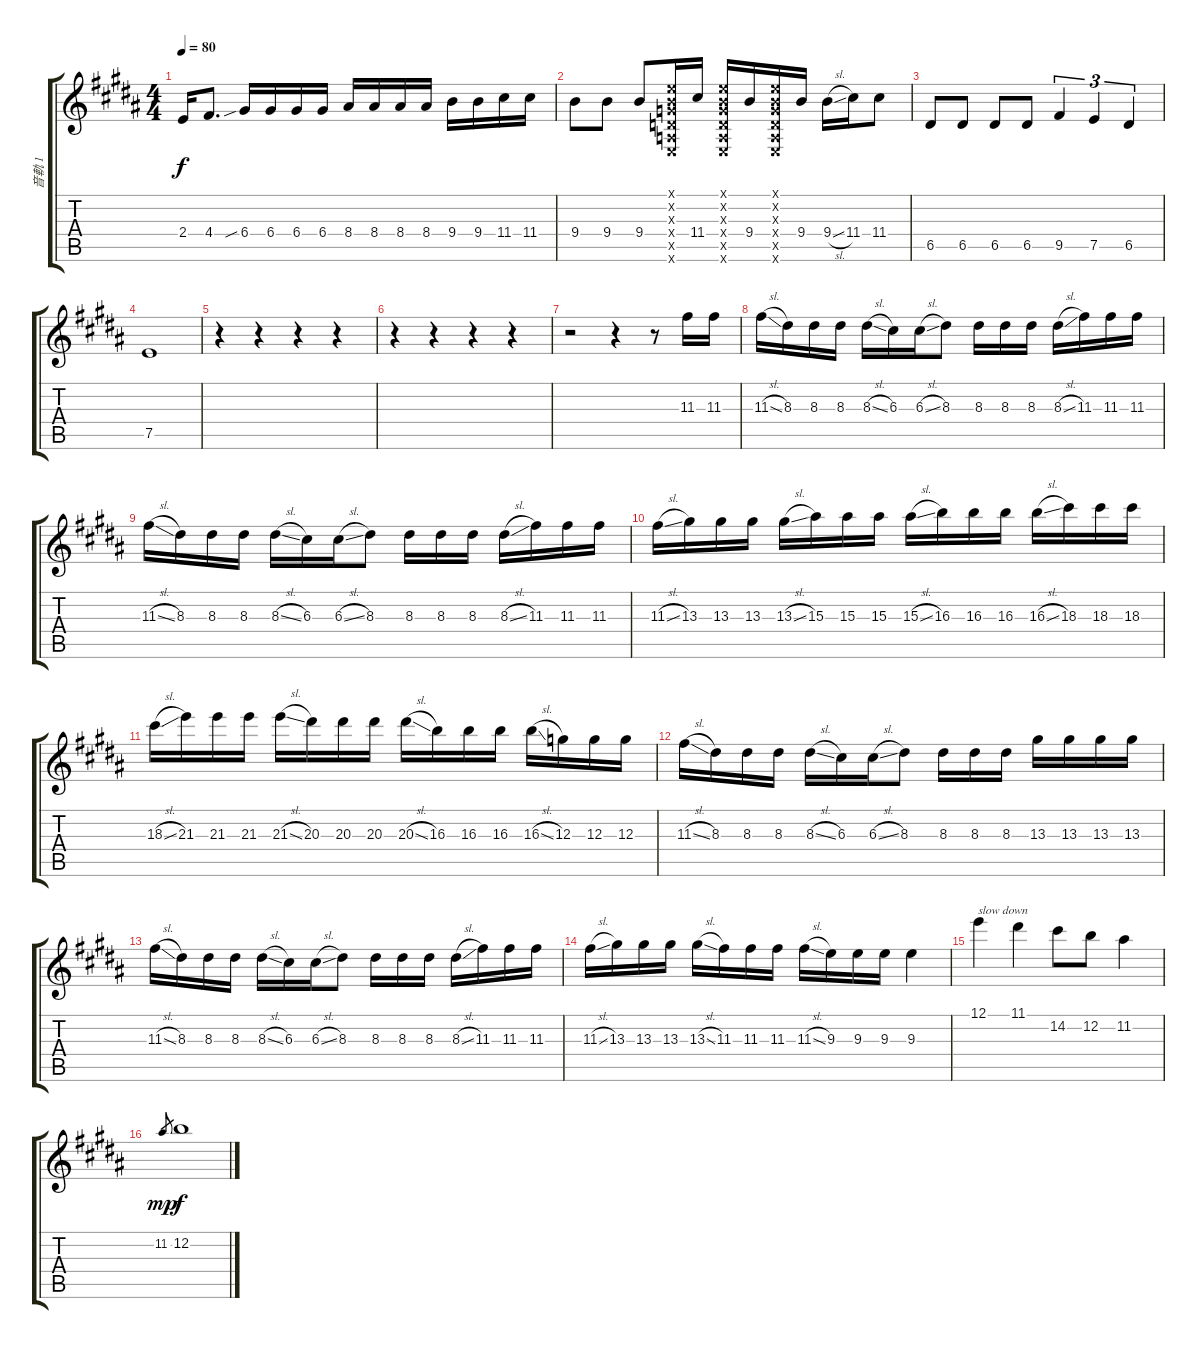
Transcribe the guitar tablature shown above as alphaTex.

\track ("音軌 1" "音軌 1") {instrument overdrivenguitar}
\staff {score tabs}
\tuning (E4 B3 G3 D3 A2 E2) {hide}
\ts (4 4)
\tempo 80
\clef g2
\ks b
2.4.16{dy f} 4.4.8{d} 6.4{sib}.16 6.4.16 6.4.16 6.4.16 8.4.16 8.4.16 8.4.16 8.4.16 9.4.16 9.4.16 11.4.16 11.4.16 |
9.4.8 9.4.8 9.4.8 (0.1{x} 0.2{x} 0.3{x} 0.4{x} 0.5{x} 0.6{x}).16 11.4.16 (0.1{x} 0.2{x} 0.3{x} 0.4{x} 0.5{x} 0.6{x}).16 9.4.16 (0.1{x} 0.2{x} 0.3{x} 0.4{x} 0.5{x} 0.6{x}).16 9.4.16 9.4{sl}.16 11.4.16 11.4.8 |
6.5.8 6.5.8 6.5.8 6.5.8 9.5.4{tu (3 2)} 7.5.4{tu (3 2)} 6.5.4{tu (3 2)} |
7.5.1 |
r.4 r.4 r.4 r.4 |
r.4 r.4 r.4 r.4 |
r.2 r.4 r.8 11.3.16 11.3.16 |
11.3{sl}.16 8.3.16 8.3.16 8.3.16 8.3{sl}.16 6.3.16 6.3{sl}.16 8.3.8 8.3.16 8.3.16 8.3.16 8.3{sl}.16 11.3.16 11.3.16 11.3.16 |
11.3{sl}.16 8.3.16 8.3.16 8.3.16 8.3{sl}.16 6.3.16 6.3{sl}.16 8.3.8 8.3.16 8.3.16 8.3.16 8.3{sl}.16 11.3.16 11.3.16 11.3.16 |
11.3{sl}.16 13.3.16 13.3.16 13.3.16 13.3{sl}.16 15.3.16 15.3.16 15.3.16 15.3{sl}.16 16.3.16 16.3.16 16.3.16 16.3{sl}.16 18.3.16 18.3.16 18.3.16 |
18.3{sl}.16 21.3.16 21.3.16 21.3.16 21.3{sl}.16 20.3.16 20.3.16 20.3.16 20.3{sl}.16 16.3.16 16.3.16 16.3.16 16.3{sl}.16 12.3.16 12.3.16 12.3.16 |
11.3{sl}.16 8.3.16 8.3.16 8.3.16 8.3{sl}.16 6.3.16 6.3{sl}.16 8.3.8 8.3.16 8.3.16 8.3.16 13.3.16 13.3.16 13.3.16 13.3.16 |
11.3{sl}.16 8.3.16 8.3.16 8.3.16 8.3{sl}.16 6.3.16 6.3{sl}.16 8.3.8 8.3.16 8.3.16 8.3.16 8.3{sl}.16 11.3.16 11.3.16 11.3.16 |
11.3{sl}.16 13.3.16 13.3.16 13.3.16 13.3{sl}.16 11.3.16 11.3.16 11.3.16 11.3{sl}.16 9.3.16 9.3.16 9.3.16 9.3.4 |
12.1.4{txt "slow down"} 11.1.4 14.2.8 12.2.8 11.2.4 |
11.2.8{gr dy mp} 12.2.1{dy f}
